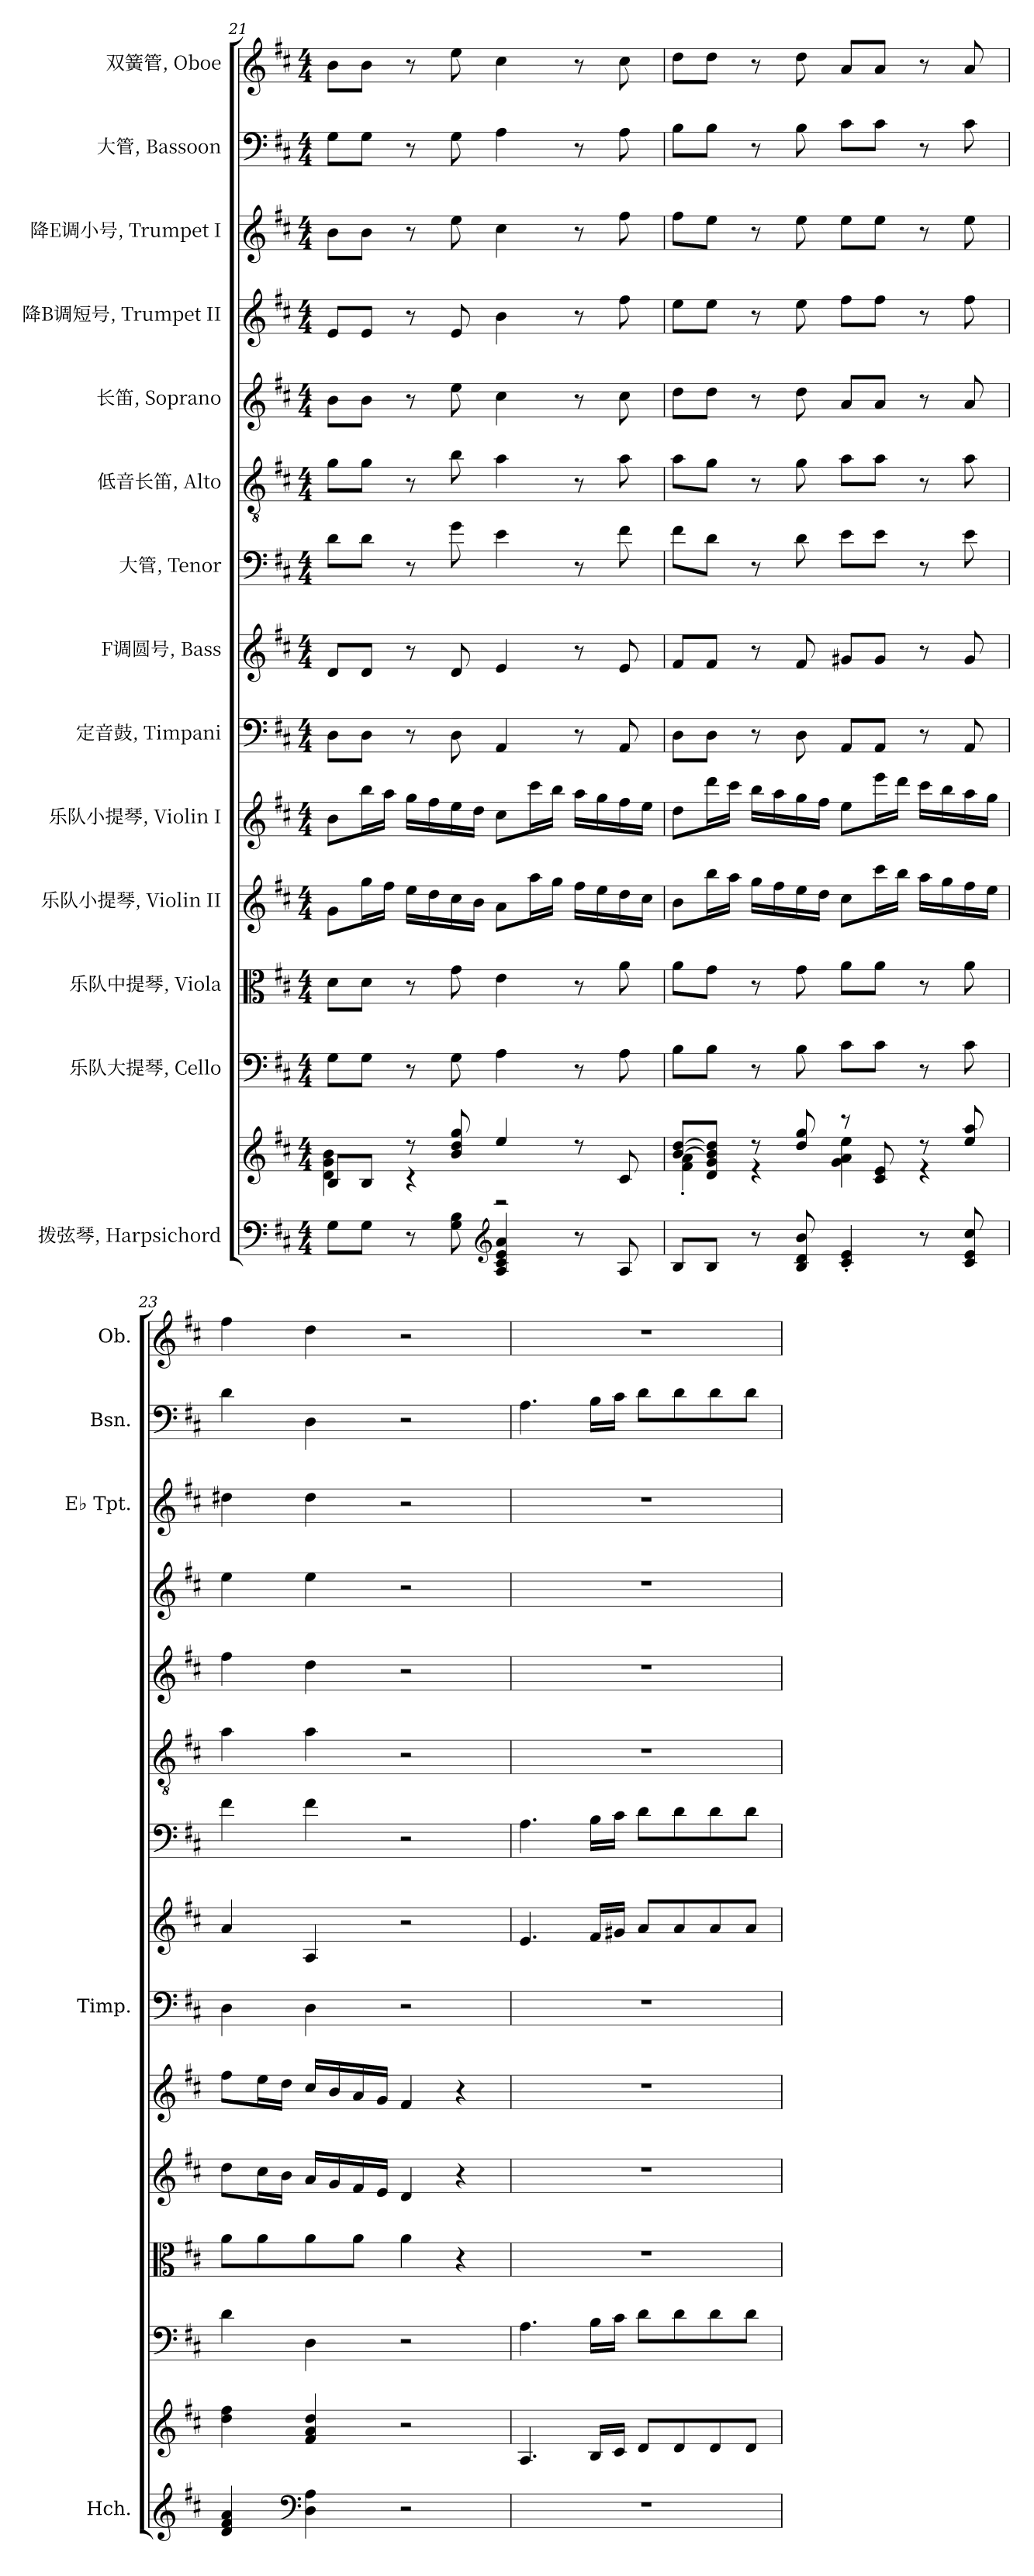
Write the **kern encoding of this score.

**kern	**kern	**kern	**kern	**kern	**kern	**kern	**kern	**kern	**kern	**kern	**kern	**kern	**kern	**kern
*part14	*part14	*part13	*part12	*part11	*part10	*part9	*part8	*part7	*part6	*part5	*part4	*part3	*part2	*part1
*staff15	*staff14	*staff13	*staff12	*staff11	*staff10	*staff9	*staff8	*staff7	*staff6	*staff5	*staff4	*staff3	*staff2	*staff1
*I"拨弦琴, Harpsichord	*	*I"乐队大提琴, Cello	*I"乐队中提琴, Viola	*I"乐队小提琴, Violin II	*I"乐队小提琴, Violin I	*I"定音鼓, Timpani	*I"F调圆号, Bass	*I"大管, Tenor	*I"低音长笛, Alto	*I"长笛, Soprano	*I"降B调短号, Trumpet II	*I"降E调小号, Trumpet I	*I"大管, Bassoon	*I"双簧管, Oboe
*I'Hch.	*	*	*	*	*	*I'Timp.	*	*	*	*	*	*I'E♭ Tpt.	*I'Bsn.	*I'Ob.
*clefF4	*clefG2	*clefF4	*clefC3	*clefG2	*clefG2	*clefF4	*clefG2	*clefF4	*clefGv2	*clefG2	*clefG2	*clefG2	*clefF4	*clefG2
*	*	*	*	*	*	*	*ITrd4c7	*	*	*	*ITrd1c2	*ITrd-2c-3	*	*
*k[f#c#]	*k[f#c#]	*k[f#c#]	*k[f#c#]	*k[f#c#]	*k[f#c#]	*k[f#c#]	*k[f#]	*k[f#c#]	*k[f#c#]	*k[f#c#]	*k[]	*k[b-]	*k[f#c#]	*k[f#c#]
*M4/4	*M4/4	*M4/4	*M4/4	*M4/4	*M4/4	*M4/4	*M4/4	*M4/4	*M4/4	*M4/4	*M4/4	*M4/4	*M4/4	*M4/4
=21	=21	=21	=21	=21	=21	=21	=21	=21	=21	=21	=21	=21	=21	=21
*	*^	*	*	*	*	*	*	*	*	*	*	*	*	*
8G\L	8B/L	4d\ 4g\ 4b\	8G\L	8d\L	8g\L	8b\L	8D\L	8G/L	8d\L	8g\L	8b\L	8d/L	8dd\L	8G\L	8b\L
8G\J	8B/J	.	8G\J	8d\J	16gg\L	16bb\L	8D\J	8G/J	8d\J	8g\J	8b\J	8d/J	8dd\J	8G\J	8b\J
.	.	.	.	.	16ff#\JJ	16aa\JJ	.	.	.	.	.	.	.	.	.
8r	8r	4r	8r	8r	16ee\LL	16gg\LL	8r	8r	8r	8r	8r	8r	8r	8r	8r
.	.	.	.	.	16dd\	16ff#\	.	.	.	.	.	.	.	.	.
8G\ 8B\	8b/ 8dd/ 8gg/	.	8G\	8g\	16cc#\	16ee\	8D\	8G/	8g\	8b\	8ee\	8d/	8gg\	8G\	8ee\
.	.	.	.	.	16b\JJ	16dd\JJ	.	.	.	.	.	.	.	.	.
*clefG2	*	*	*	*	*	*	*	*	*	*	*	*	*	*	*
4A/ 4c#/ 4e/ 4a/	4ee/	2r	4A\	4e\	8a\L	8cc#\L	4AA/	4A/	4e\	4a\	4cc#\	4a\	4ee\	4A\	4cc#\
.	.	.	.	.	16aa\L	16ccc#\L	.	.	.	.	.	.	.	.	.
.	.	.	.	.	16gg\JJ	16bb\JJ	.	.	.	.	.	.	.	.	.
8r	8r	.	8r	8r	16ff#\LL	16aa\LL	8r	8r	8r	8r	8r	8r	8r	8r	8r
.	.	.	.	.	16ee\	16gg\	.	.	.	.	.	.	.	.	.
8A/	8c#/	.	8A\	8a\	16dd\	16ff#\	8AA/	8A/	8f#\	8a\	8cc#\	8ee\	8aa\	8A\	8cc#\
.	.	.	.	.	16cc#\JJ	16ee\JJ	.	.	.	.	.	.	.	.	.
!!LO:PB:g=z
=22	=22	=22	=22	=22	=22	=22	=22	=22	=22	=22	=22	=22	=22	=22	=22
8B/L	[8b/ [8dd/L	4f#\' 4a\'	8B\L	8a\L	8b\L	8dd\L	8D\L	8B/L	8f#\L	8a\L	8dd\L	8dd\L	8aa\L	8B\L	8dd\L
8B/J	8d/ 8g/ 8b/] 8dd/]J	.	8B\J	8g\J	16bb\L	16ddd\L	8D\J	8B/J	8d\J	8g\J	8dd\J	8dd\J	8gg\J	8B\J	8dd\J
.	.	.	.	.	16aa\JJ	16ccc#\JJ	.	.	.	.	.	.	.	.	.
8r	8r	4r	8r	8r	16gg\LL	16bb\LL	8r	8r	8r	8r	8r	8r	8r	8r	8r
.	.	.	.	.	16ff#\	16aa\	.	.	.	.	.	.	.	.	.
8B/ 8d/ 8b/	8dd/ 8gg/	.	8B\	8g\	16ee\	16gg\	8D\	8B/	8d\	8g\	8dd\	8dd\	8gg\	8B\	8dd\
.	.	.	.	.	16dd\JJ	16ff#\JJ	.	.	.	.	.	.	.	.	.
4c#/' 4e/'	8r	4g\ 4a\ 4ee\	8c#\L	8a\L	8cc#\L	8ee\L	8AA/L	8c#X/L	8e\L	8a\L	8a/L	8ee\L	8gg\L	8c#\L	8a/L
.	8c#/ 8e/	.	8c#\J	8a\J	16ccc#\L	16eee\L	8AA/J	8c#/J	8e\J	8a\J	8a/J	8ee\J	8gg\J	8c#\J	8a/J
.	.	.	.	.	16bb\JJ	16ddd\JJ	.	.	.	.	.	.	.	.	.
8r	8r	4r	8r	8r	16aa\LL	16ccc#\LL	8r	8r	8r	8r	8r	8r	8r	8r	8r
.	.	.	.	.	16gg\	16bb\	.	.	.	.	.	.	.	.	.
8c#/ 8e/ 8cc#/	8ee/ 8aa/	.	8c#\	8a\	16ff#\	16aa\	8AA/	8c#/	8e\	8a\	8a/	8ee\	8gg\	8c#\	8a/
.	.	.	.	.	16ee\JJ	16gg\JJ	.	.	.	.	.	.	.	.	.
*	*v	*v	*	*	*	*	*	*	*	*	*	*	*	*	*
=23	=23	=23	=23	=23	=23	=23	=23	=23	=23	=23	=23	=23	=23	=23
4d/ 4f#/ 4a/	4dd\ 4ff#\	4d\	8a\L	8dd\L	8ff#\L	4D\	4d/	4f#\	4a\	4ff#\	4dd\	4ff#X\	4d\	4ff#\
.	.	.	8a\	16cc#\L	16ee\L	.	.	.	.	.	.	.	.	.
.	.	.	.	16b\JJ	16dd\JJ	.	.	.	.	.	.	.	.	.
*clefF4	*	*	*	*	*	*	*	*	*	*	*	*	*	*
4D\ 4A\	4f#/ 4a/ 4dd/	4D\	8a\	16a/LL	16cc#/LL	4D\	4D/	4f#\	4a\	4dd\	4dd\	4ff#\	4D\	4dd\
.	.	.	.	16g/	16b/	.	.	.	.	.	.	.	.	.
.	.	.	8a\J	16f#/	16a/	.	.	.	.	.	.	.	.	.
.	.	.	.	16e/JJ	16g/JJ	.	.	.	.	.	.	.	.	.
2r	2r	2r	4a\	4d/	4f#/	2r	2r	2r	2r	2r	2r	2r	2r	2r
.	.	.	4r	4r	4r	.	.	.	.	.	.	.	.	.
=24	=24	=24	=24	=24	=24	=24	=24	=24	=24	=24	=24	=24	=24	=24
*	*	*	*	*	*	*	*	*	*	*	*	*	*	*MM75
1r	4.A/	4.A\	1r	1r	1r	1r	4.A/	4.A\	1r	1r	1r	1r	4.A\	1r
.	16B/LL	16B\LL	.	.	.	.	16B/LL	16B\LL	.	.	.	.	16B\LL	.
.	16c#/JJ	16c#\JJ	.	.	.	.	16c#X/JJ	16c#\JJ	.	.	.	.	16c#\JJ	.
.	8d/L	8d\L	.	.	.	.	8d/L	8d\L	.	.	.	.	8d\L	.
.	8d/	8d\	.	.	.	.	8d/	8d\	.	.	.	.	8d\	.
.	8d/	8d\	.	.	.	.	8d/	8d\	.	.	.	.	8d\	.
.	8d/J	8d\J	.	.	.	.	8d/J	8d\J	.	.	.	.	8d\J	.
=	=	=	=	=	=	=	=	=	=	=	=	=	=	=
*-	*-	*-	*-	*-	*-	*-	*-	*-	*-	*-	*-	*-	*-	*-
